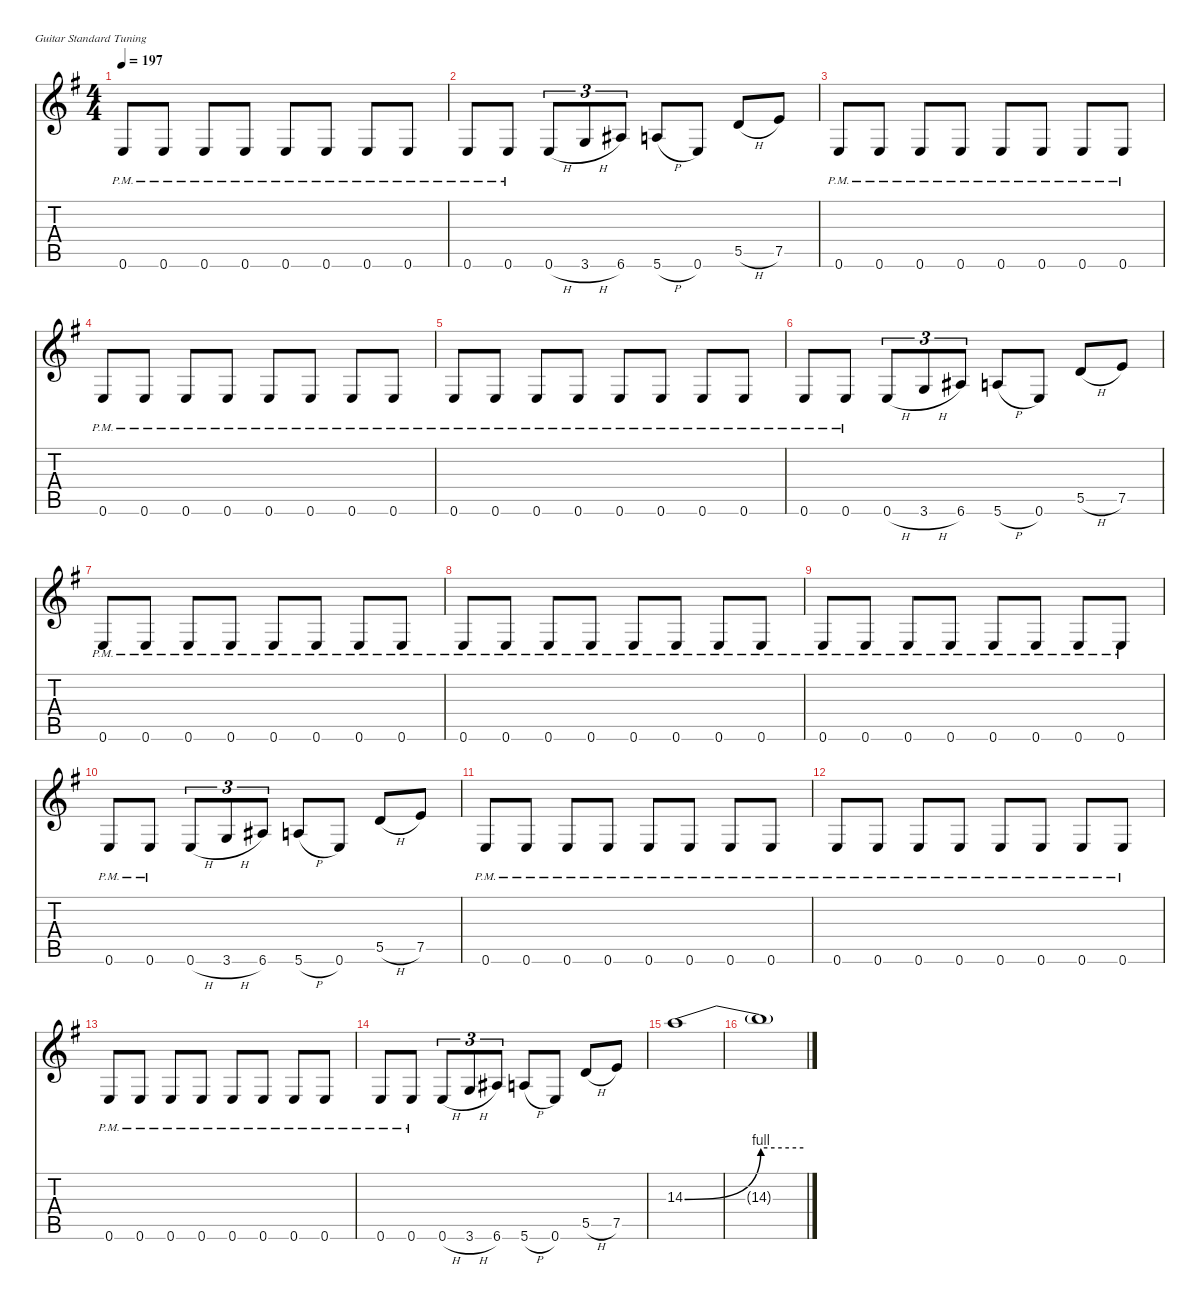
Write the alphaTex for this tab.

\defaultSystemsLayout 4
\hideDynamics
\bracketExtendMode nobrackets
\singleTrackTrackNamePolicy hidden
\multiTrackTrackNamePolicy hidden
\firstSystemTrackNameMode fullname
\firstSystemTrackNameOrientation horizontal
\otherSystemsTrackNameOrientation horizontal
\track ("Guitar 1" "dist.guit.") {mute instrument distortionguitar}
\staff {score tabs}
\tuning (E4 B3 G3 D3 A2 E2)
\ts (4 4)
\tempo 197
\clef g2
\ks eminor
0.6{pm acc forcenatural}.8{dy f beam Up} 0.6{pm acc forcenatural}.8{beam Up} 0.6{pm acc forcenatural}.8{beam Up} 0.6{pm acc forcenatural}.8{beam Up} 0.6{pm acc forcenatural}.8{beam Up} 0.6{pm acc forcenatural}.8{beam Up} 0.6{pm acc forcenatural}.8{beam Up} 0.6{pm acc forcenatural}.8{beam Up} |
0.6{pm acc forcenatural}.8{beam Up} 0.6{pm acc forcenatural}.8{beam Up} 0.6{h acc forcenatural}.8{tu (3 2) beam Up} 3.6{h acc forcenatural}.8{tu (3 2) beam Up} 6.6{acc #}.8{tu (3 2) beam Up} 5.6{h acc forcenatural}.8{beam Up} 0.6{acc forcenatural}.8{beam Up} 5.5{h acc forcenatural}.8{beam Up} 7.5{acc forcenatural}.8{beam Up} |
0.6{pm acc forcenatural}.8{beam Up} 0.6{pm acc forcenatural}.8{beam Up} 0.6{pm acc forcenatural}.8{beam Up} 0.6{pm acc forcenatural}.8{beam Up} 0.6{pm acc forcenatural}.8{beam Up} 0.6{pm acc forcenatural}.8{beam Up} 0.6{pm acc forcenatural}.8{beam Up} 0.6{pm acc forcenatural}.8{beam Up} |
0.6{pm acc forcenatural}.8{beam Up} 0.6{pm acc forcenatural}.8{beam Up} 0.6{pm acc forcenatural}.8{beam Up} 0.6{pm acc forcenatural}.8{beam Up} 0.6{pm acc forcenatural}.8{beam Up} 0.6{pm acc forcenatural}.8{beam Up} 0.6{pm acc forcenatural}.8{beam Up} 0.6{pm acc forcenatural}.8{beam Up} |
0.6{pm acc forcenatural}.8{beam Up} 0.6{pm acc forcenatural}.8{beam Up} 0.6{pm acc forcenatural}.8{beam Up} 0.6{pm acc forcenatural}.8{beam Up} 0.6{pm acc forcenatural}.8{beam Up} 0.6{pm acc forcenatural}.8{beam Up} 0.6{pm acc forcenatural}.8{beam Up} 0.6{pm acc forcenatural}.8{beam Up} |
0.6{pm acc forcenatural}.8{beam Up} 0.6{pm acc forcenatural}.8{beam Up} 0.6{h acc forcenatural}.8{tu (3 2) beam Up} 3.6{h acc forcenatural}.8{tu (3 2) beam Up} 6.6{acc #}.8{tu (3 2) beam Up} 5.6{h acc forcenatural}.8{beam Up} 0.6{acc forcenatural}.8{beam Up} 5.5{h acc forcenatural}.8{beam Up} 7.5{acc forcenatural}.8{beam Up} |
0.6{pm acc forcenatural}.8{beam Up} 0.6{pm acc forcenatural}.8{beam Up} 0.6{pm acc forcenatural}.8{beam Up} 0.6{pm acc forcenatural}.8{beam Up} 0.6{pm acc forcenatural}.8{beam Up} 0.6{pm acc forcenatural}.8{beam Up} 0.6{pm acc forcenatural}.8{beam Up} 0.6{pm acc forcenatural}.8{beam Up} |
0.6{pm acc forcenatural}.8{beam Up} 0.6{pm acc forcenatural}.8{beam Up} 0.6{pm acc forcenatural}.8{beam Up} 0.6{pm acc forcenatural}.8{beam Up} 0.6{pm acc forcenatural}.8{beam Up} 0.6{pm acc forcenatural}.8{beam Up} 0.6{pm acc forcenatural}.8{beam Up} 0.6{pm acc forcenatural}.8{beam Up} |
0.6{pm acc forcenatural}.8{beam Up} 0.6{pm acc forcenatural}.8{beam Up} 0.6{pm acc forcenatural}.8{beam Up} 0.6{pm acc forcenatural}.8{beam Up} 0.6{pm acc forcenatural}.8{beam Up} 0.6{pm acc forcenatural}.8{beam Up} 0.6{pm acc forcenatural}.8{beam Up} 0.6{pm acc forcenatural}.8{beam Up} |
0.6{pm acc forcenatural}.8{beam Up} 0.6{pm acc forcenatural}.8{beam Up} 0.6{h acc forcenatural}.8{tu (3 2) beam Up} 3.6{h acc forcenatural}.8{tu (3 2) beam Up} 6.6{acc #}.8{tu (3 2) beam Up} 5.6{h acc forcenatural}.8{beam Up} 0.6{acc forcenatural}.8{beam Up} 5.5{h acc forcenatural}.8{beam Up} 7.5{acc forcenatural}.8{beam Up} |
0.6{pm acc forcenatural}.8{beam Up} 0.6{pm acc forcenatural}.8{beam Up} 0.6{pm acc forcenatural}.8{beam Up} 0.6{pm acc forcenatural}.8{beam Up} 0.6{pm acc forcenatural}.8{beam Up} 0.6{pm acc forcenatural}.8{beam Up} 0.6{pm acc forcenatural}.8{beam Up} 0.6{pm acc forcenatural}.8{beam Up} |
0.6{pm acc forcenatural}.8{beam Up} 0.6{pm acc forcenatural}.8{beam Up} 0.6{pm acc forcenatural}.8{beam Up} 0.6{pm acc forcenatural}.8{beam Up} 0.6{pm acc forcenatural}.8{beam Up} 0.6{pm acc forcenatural}.8{beam Up} 0.6{pm acc forcenatural}.8{beam Up} 0.6{pm acc forcenatural}.8{beam Up} |
0.6{pm acc forcenatural}.8{beam Up} 0.6{pm acc forcenatural}.8{beam Up} 0.6{pm acc forcenatural}.8{beam Up} 0.6{pm acc forcenatural}.8{beam Up} 0.6{pm acc forcenatural}.8{beam Up} 0.6{pm acc forcenatural}.8{beam Up} 0.6{pm acc forcenatural}.8{beam Up} 0.6{pm acc forcenatural}.8{beam Up} |
0.6{pm acc forcenatural}.8{beam Up} 0.6{pm acc forcenatural}.8{beam Up} 0.6{h acc forcenatural}.8{tu (3 2) beam Up} 3.6{h acc forcenatural}.8{tu (3 2) beam Up} 6.6{acc #}.8{tu (3 2) beam Up} 5.6{h acc forcenatural}.8{beam Up} 0.6{acc forcenatural}.8{beam Up} 5.5{h acc forcenatural}.8{beam Up} 7.5{acc forcenatural}.8{beam Up} |
14.3{be (bend 0 0 60 4) acc forcenatural}.1{dy fff instrument overdrivenguitar beam Down} |
14.3{be (hold 0 4 60 4) t}.1{dy f beam Down}
